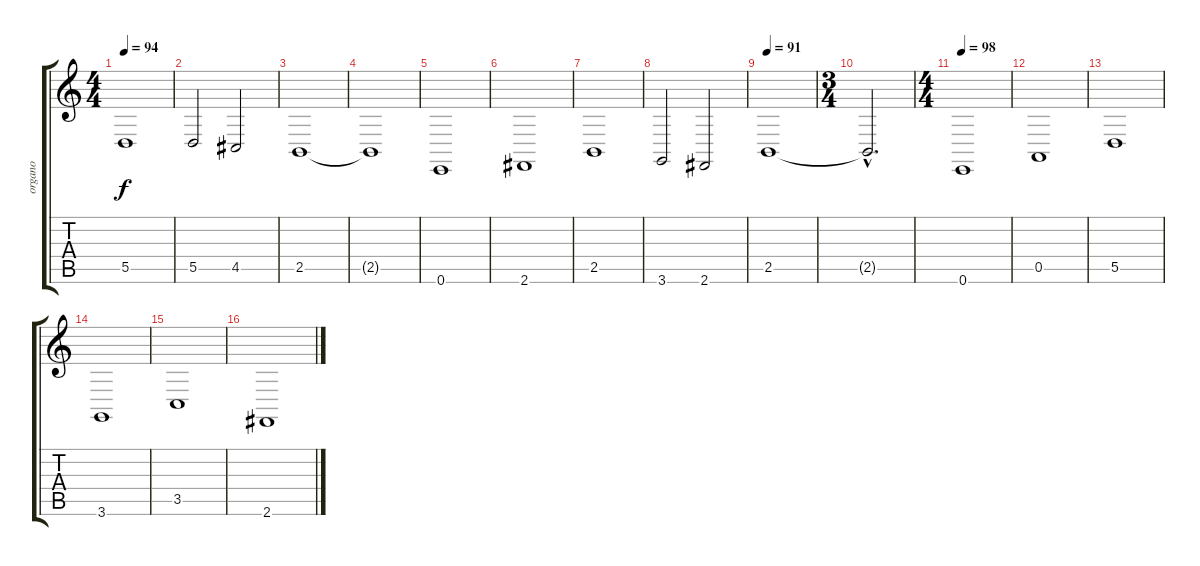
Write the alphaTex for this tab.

\track ("organo" "organo") {instrument percussiveorgan}
\staff {score tabs}
\tuning (E4 B3 G3 D3 A2 E2) {hide}
\ts (4 4)
\tempo 94
\clef g2
\ks c
5.5.1{dy f} |
5.5.2 4.5.2 |
2.5.1 |
2.5{t}.1 |
0.6.1 |
2.6.1 |
2.5.1 |
3.6.2 2.6.2 |
\tempo 91
2.5.1 |
\ts (3 4)
2.5{hac t}.2{d} |
\ts (4 4)
\tempo 98
0.6.1 |
0.5.1 |
5.5.1 |
3.6.1 |
3.5.1 |
2.6.1
